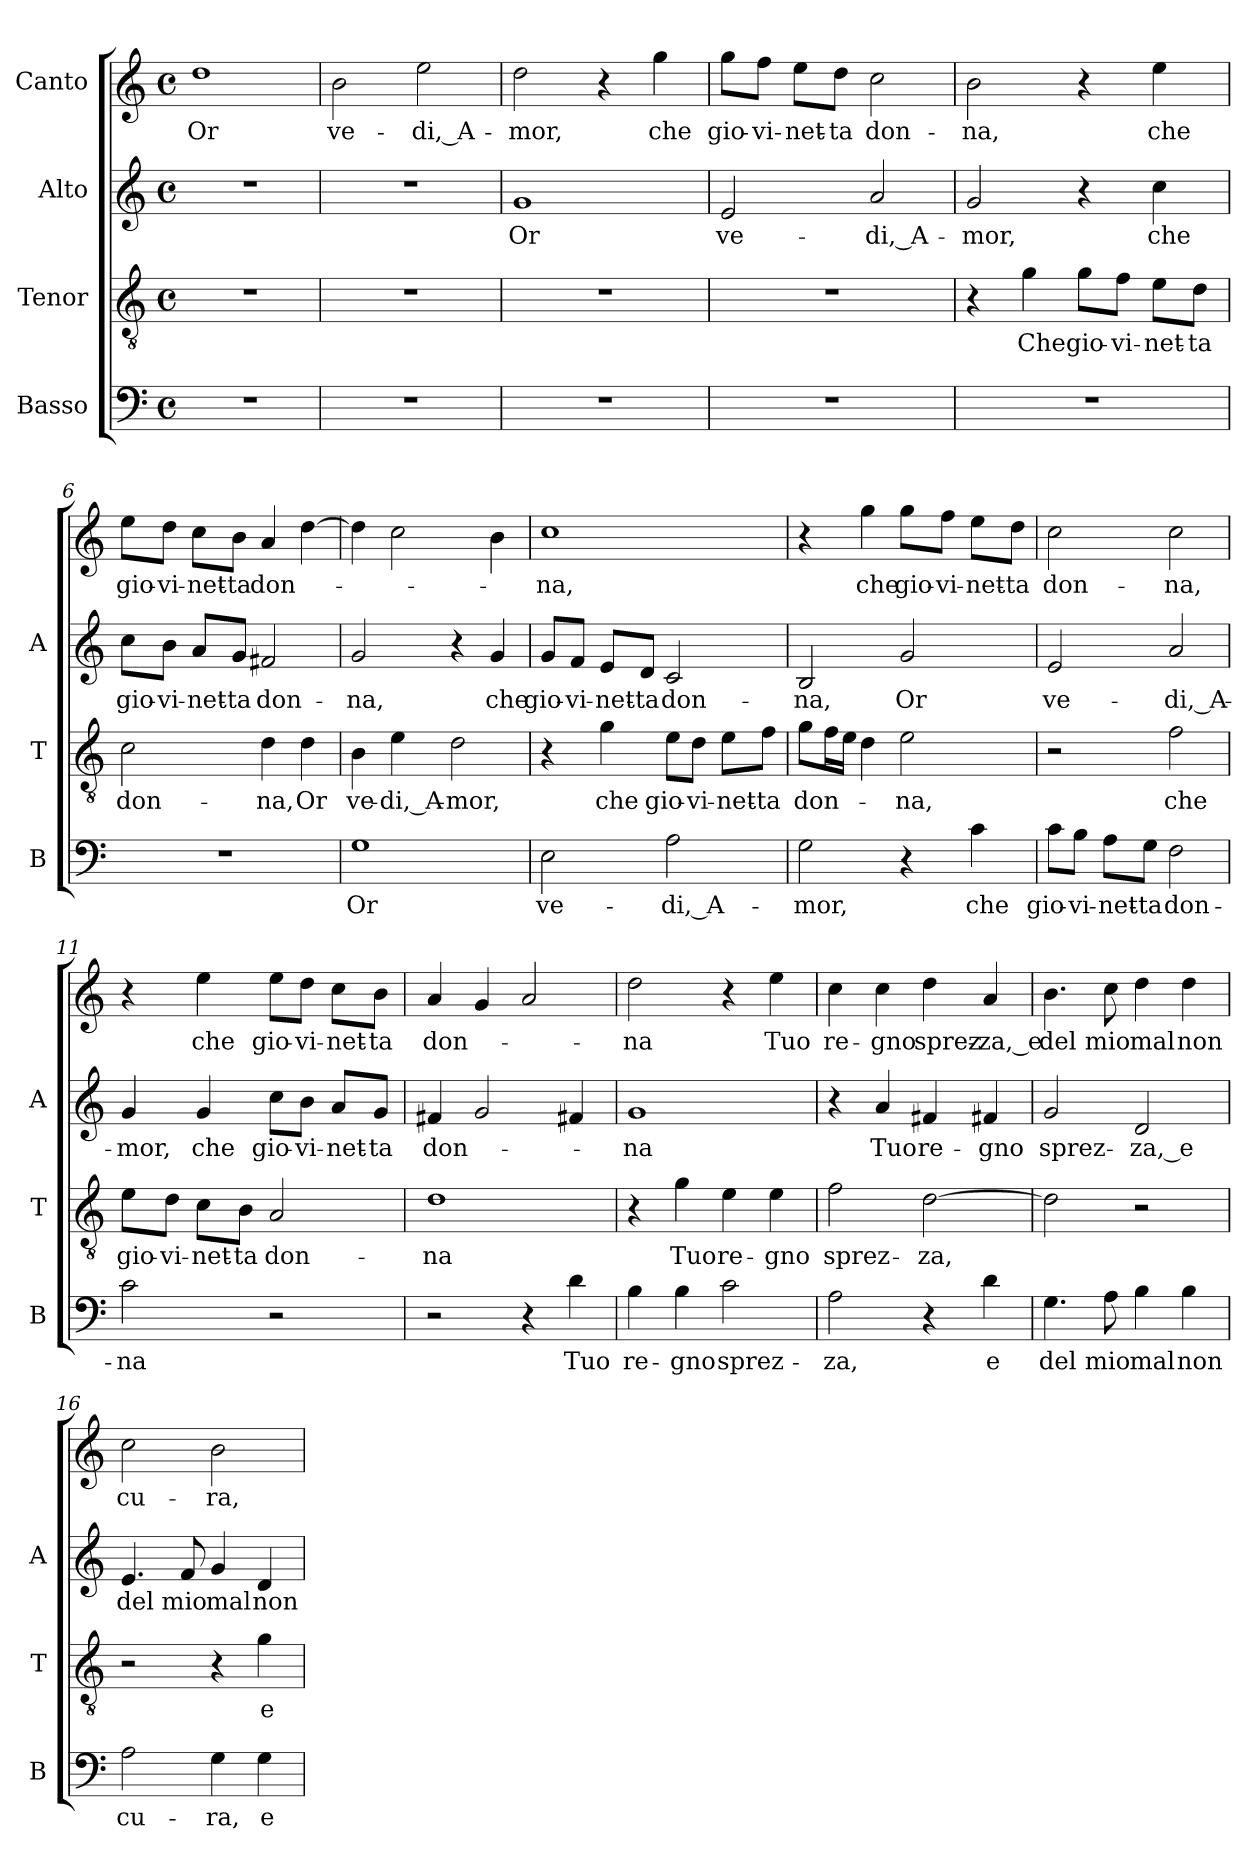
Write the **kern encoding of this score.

**kern	**text	**kern	**text	**kern	**text	**kern	**text
*part4	*part4	*part3	*part3	*part2	*part2	*part1	*part1
*staff4	*staff4	*staff3	*staff3	*staff2	*staff2	*staff1	*staff1
*I"Basso	*	*I"Tenor	*	*I"Alto	*	*I"Canto	*
*I'B	*	*I'T	*	*I'A	*	*	*
*clefF4	*	*clefGv2	*	*clefG2	*	*clefG2	*
*k[]	*	*k[]	*	*k[]	*	*k[]	*
*C:	*	*C:	*	*C:	*	*C:	*
*M4/4	*	*M4/4	*	*M4/4	*	*M4/4	*
*met(c)	*	*met(c)	*	*met(c)	*	*met(c)	*
=1	=1	=1	=1	=1	=1	=1	=1
1r	.	1r	.	1r	.	1dd	-Or
=2	=2	=2	=2	=2	=2	=2	=2
1r	.	1r	.	1r	.	2b	ve-
.	.	.	.	.	.	2ee	di,_A-
=3	=3	=3	=3	=3	=3	=3	=3
1r	.	1r	.	1g	-Or	2dd	-mor,
.	.	.	.	.	.	4r	.
.	.	.	.	.	.	4gg	-che
=4	=4	=4	=4	=4	=4	=4	=4
1r	.	1r	.	2e	ve-	8gg\L	gio-
.	.	.	.	.	.	8ff\J	vi-
.	.	.	.	.	.	8ee\L	net-
.	.	.	.	.	.	8dd\J	-ta
.	.	.	.	2a	di,_A-	2cc	don-
=5	=5	=5	=5	=5	=5	=5	=5
1r	.	4r	.	2g	-mor,	2b	-na,
.	.	4g	-Che	.	.	.	.
.	.	8g\L	gio-	4r	.	4r	.
.	.	8f\J	vi-	.	.	.	.
.	.	8e\L	net-	4cc	-che	4ee	-che
.	.	8d\J	-ta	.	.	.	.
=6	=6	=6	=6	=6	=6	=6	=6
1r	.	2c	don-	8cc\L	gio-	8ee\L	gio-
.	.	.	.	8b\J	vi-	8dd\J	vi-
.	.	.	.	8a/L	net-	8cc\L	net-
.	.	.	.	8g/J	-ta	8b\J	-ta
.	.	4d	-na,	2f#X	don-	4a	don-
.	.	4d	-Or	.	.	[4dd	.
=7	=7	=7	=7	=7	=7	=7	=7
1G	-Or	4B	ve-	2g	-na,	4dd]	.
.	.	4e	di,_A-	.	.	2cc	.
.	.	2d	-mor,	4r	.	.	.
.	.	.	.	4g	-che	4b	.
=8	=8	=8	=8	=8	=8	=8	=8
2E	ve-	4r	.	8g/L	gio-	1cc	-na,
.	.	.	.	8f/J	vi-	.	.
.	.	4g	-che	8e/L	net-	.	.
.	.	.	.	8d/J	-ta	.	.
2A	di,_A-	8e\L	gio-	2c	don-	.	.
.	.	8d\J	vi-	.	.	.	.
.	.	8e\L	net-	.	.	.	.
.	.	8f\J	-ta	.	.	.	.
=9	=9	=9	=9	=9	=9	=9	=9
2G	-mor,	8g\L	don-	2B	-na,	4r	.
.	.	16f\L	.	.	.	.	.
.	.	16e\JJ	.	.	.	.	.
.	.	4d	.	.	.	4gg	-che
4r	.	2e	-na,	2g	-Or	8gg\L	gio-
.	.	.	.	.	.	8ff\J	vi-
4c	-che	.	.	.	.	8ee\L	net-
.	.	.	.	.	.	8dd\J	-ta
=10	=10	=10	=10	=10	=10	=10	=10
8c\L	gio-	2r	.	2e	ve-	2cc	don-
8B\J	vi-	.	.	.	.	.	.
8A\L	net-	.	.	.	.	.	.
8G\J	-ta	.	.	.	.	.	.
2F	don-	2f	-che	2a	di,_A-	2cc	-na,
=11	=11	=11	=11	=11	=11	=11	=11
2c	-na	8e\L	gio-	4g	-mor,	4r	.
.	.	8d\J	vi-	.	.	.	.
.	.	8c\L	net-	4g	-che	4ee	-che
.	.	8B\J	-ta	.	.	.	.
2r	.	2A	don-	8cc\L	gio-	8ee\L	gio-
.	.	.	.	8b\J	vi-	8dd\J	vi-
.	.	.	.	8a/L	net-	8cc\L	net-
.	.	.	.	8g/J	-ta	8b\J	-ta
=12	=12	=12	=12	=12	=12	=12	=12
2r	.	1d	-na	4f#X	don-	4a	don-
.	.	.	.	2g	.	4g	.
4r	.	.	.	.	.	2a	.
4d	-Tuo	.	.	4f#X	.	.	.
=13	=13	=13	=13	=13	=13	=13	=13
4B	re-	4r	.	1g	-na	2dd	-na
4B	-gno	4g	-Tuo	.	.	.	.
2c	sprez-	4e	re-	.	.	4r	.
.	.	4e	-gno	.	.	4ee	-Tuo
=14	=14	=14	=14	=14	=14	=14	=14
2A	-za,	2f	sprez-	4r	.	4cc	re-
.	.	.	.	4a	-Tuo	4cc	-gno
4r	.	[2d	-za,	4f#X	re-	4dd	sprez-
4d	-e	.	.	4f#X	-gno	4a	-za,_e
=15	=15	=15	=15	=15	=15	=15	=15
4.G	-del	2d]	.	2g	sprez-	4.b	-del
8A	-mio	.	.	.	.	8cc	-mio
4B	-mal	2r	.	2d	-za,_e	4dd	-mal
4B	-non	.	.	.	.	4dd	-non
=16	=16	=16	=16	=16	=16	=16	=16
2A	cu-	2r	.	4.e	-del	2cc	cu-
.	.	.	.	8f	-mio	.	.
4G	-ra,	4r	.	4g	-mal	2b	-ra,
4G	-e	4g	-e	4d	-non	.	.
=	=	=	=	=	=	=	=
*-	*-	*-	*-	*-	*-	*-	*-
